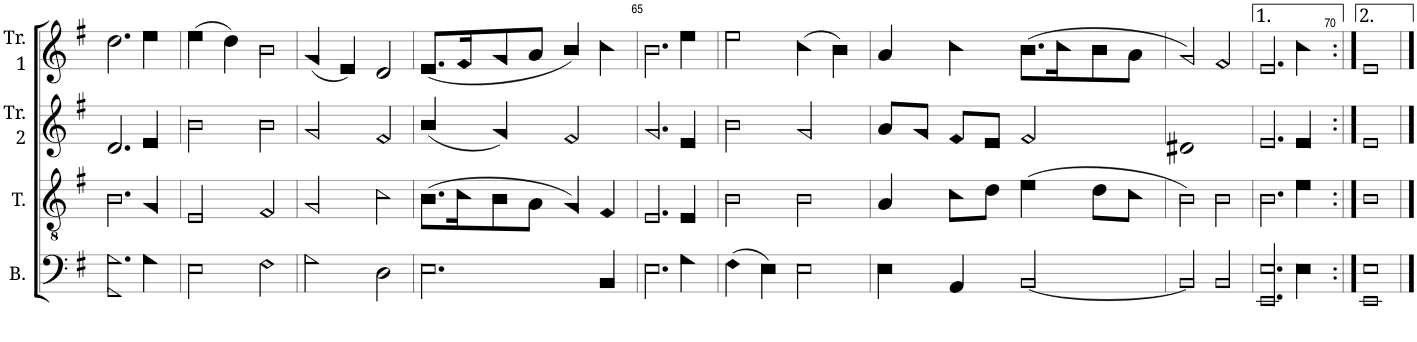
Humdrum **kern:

**kern	**kern	**kern	**kern
*part4	*part3	*part2	*part1
*staff4	*staff3	*staff2	*staff1
*I"B.	*I"T.	*I"Tr. 2	*I"Tr. 1
*I'B.	*I'T.	*I'Tr. 2	*I'Tr. 1
!!LO:PB:g=z
*clefF4	*clefGv2	*clefG2	*clefG2
*k[f#]	*k[f#]	*k[f#]	*k[f#]
*M4/4	*M4/4	*M4/4	*M4/4
*met(c)	*met(c)	*met(c)	*met(c)
=61	=61	=61	=61
*^	*	*	*
2.G!\	1GG!	2.B!\	2.d!/	2.dd!\
4G!\	.	4G!/	4e!/	4ee!\
*v	*v	*	*	*
=62	=62	=62	=62
2E!\	2E!/	2b!\	(4ee!\
.	.	.	4dd!\)
2F#!\	2F#!/	2b!\	2b!\
=63	=63	=63	=63
2G!\	2G!/	2g!/	(4g!/
.	.	.	4e!/)
2D!\	2c!\	2f#!/	2d!/
=64	=64	=64	=64
2.E!\	(8.B!\L	(4b!/	(8.e!/L
.	16c!\K	.	16f#!/K
.	8B!\	4g!/)	8g!/
.	8A!\J	.	8a!/J
.	4G!/)	2f#!/	4b!/)
4BB!/	4F#!/	.	4cc!\
=65	=65	=65	=65
2.E!\	2.E!/	2.g!/	2.b!\
4G!\	4E!/	4e!/	4ee!\
=66	=66	=66	=66
(4F#!\	2B!\	2b!\	2ee!\
4E!\)	.	.	.
2E!\	2B!\	2g!/	(4cc!\
.	.	.	4b!\)
=67	=67	=67	=67
4E!\	4A!/	8a!/L	4a!/
.	.	8g!/J	.
4AA!/	8c!\L	8f#!/L	4cc!\
.	8d!\J	8e!/J	.
[2BB!/	(4e!\	2f#!/	(8.b!\L
.	.	.	16cc!\K
.	8d!\L	.	8b!\
.	8c!\J	.	8a!\J
=68	=68	=68	=68
2BB!/]	2B!\)	1d#X!	2g!/)
2BB!/	2B!\	.	2f#!/
=69	=69	=69	=69
2.EE!/ 2.E!/	2.B!\	2.e!/	2.e!/
4E!\	4e!\	4e!/	4cc!\
=70:|!	=70:|!	=70:|!	=70:|!
1EE! 1E!	1B!	1e!	1e!
==	==	==	==
*-	*-	*-	*-
